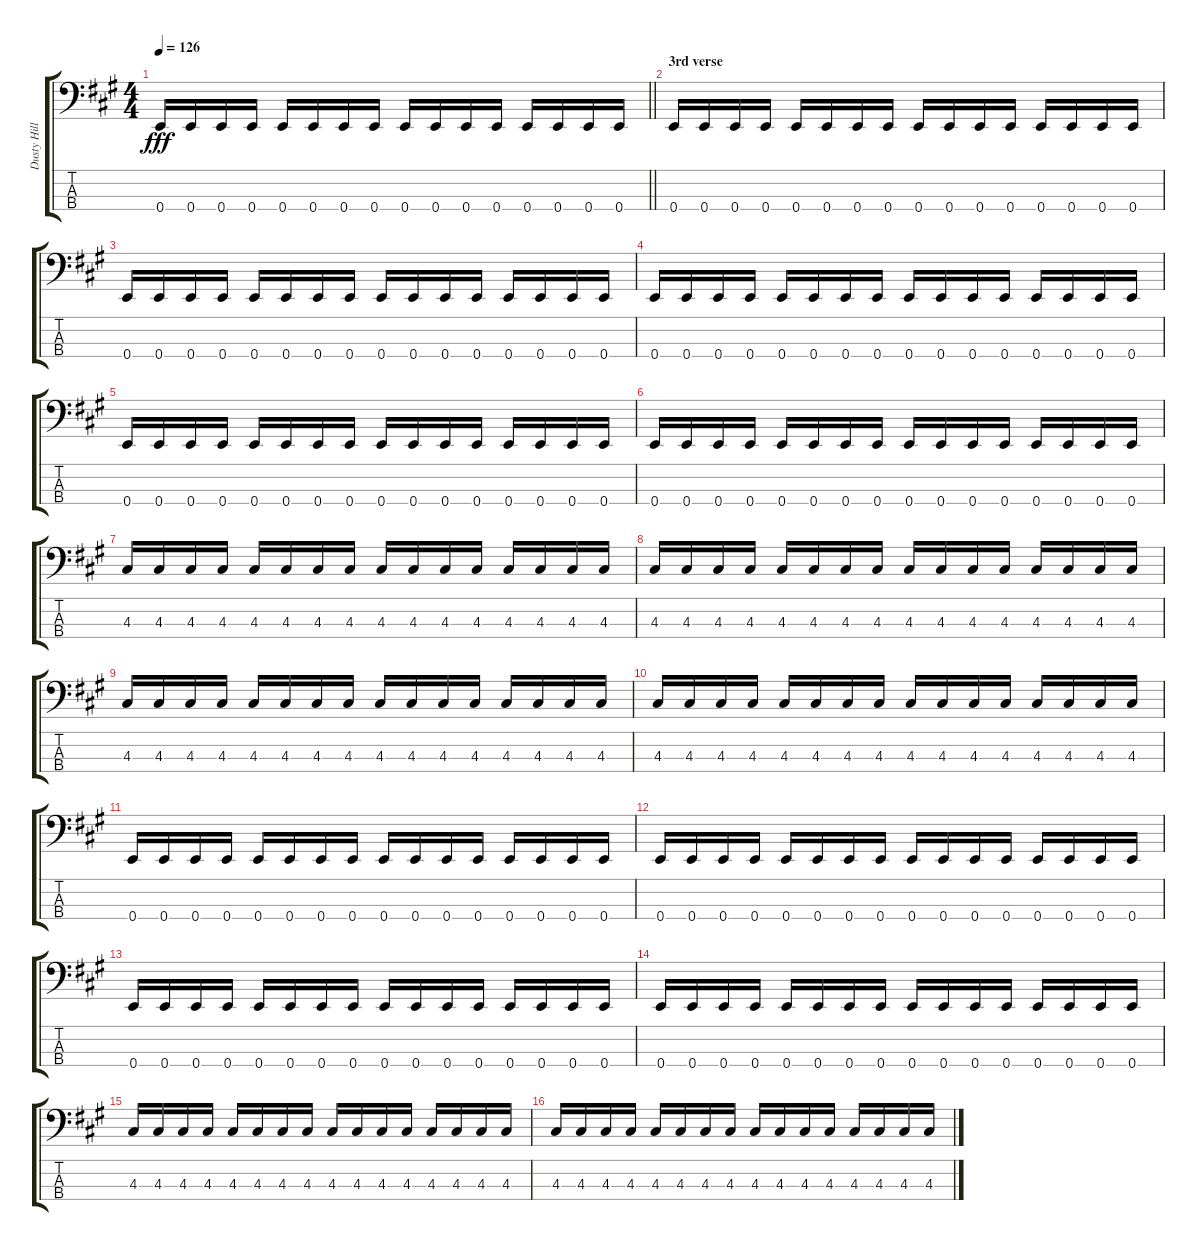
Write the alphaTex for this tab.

\track ("Dusty Hill: Bass" "Dusty Hill") {instrument electricbassfinger}
\staff {score tabs}
\tuning (G2 D2 A1 E1) {hide}
\ts (4 4)
\tempo 126
\clef f4
\barLineRight lightlight
\ks a
0.4.16{dy fff} 0.4.16 0.4.16 0.4.16 0.4.16 0.4.16 0.4.16 0.4.16 0.4.16 0.4.16 0.4.16 0.4.16 0.4.16 0.4.16 0.4.16 0.4.16 |
\section ("" "3rd verse")
0.4.16 0.4.16 0.4.16 0.4.16 0.4.16 0.4.16 0.4.16 0.4.16 0.4.16 0.4.16 0.4.16 0.4.16 0.4.16 0.4.16 0.4.16 0.4.16 |
0.4.16 0.4.16 0.4.16 0.4.16 0.4.16 0.4.16 0.4.16 0.4.16 0.4.16 0.4.16 0.4.16 0.4.16 0.4.16 0.4.16 0.4.16 0.4.16 |
0.4.16 0.4.16 0.4.16 0.4.16 0.4.16 0.4.16 0.4.16 0.4.16 0.4.16 0.4.16 0.4.16 0.4.16 0.4.16 0.4.16 0.4.16 0.4.16 |
0.4.16 0.4.16 0.4.16 0.4.16 0.4.16 0.4.16 0.4.16 0.4.16 0.4.16 0.4.16 0.4.16 0.4.16 0.4.16 0.4.16 0.4.16 0.4.16 |
0.4.16 0.4.16 0.4.16 0.4.16 0.4.16 0.4.16 0.4.16 0.4.16 0.4.16 0.4.16 0.4.16 0.4.16 0.4.16 0.4.16 0.4.16 0.4.16 |
4.3.16 4.3.16 4.3.16 4.3.16 4.3.16 4.3.16 4.3.16 4.3.16 4.3.16 4.3.16 4.3.16 4.3.16 4.3.16 4.3.16 4.3.16 4.3.16 |
4.3.16 4.3.16 4.3.16 4.3.16 4.3.16 4.3.16 4.3.16 4.3.16 4.3.16 4.3.16 4.3.16 4.3.16 4.3.16 4.3.16 4.3.16 4.3.16 |
4.3.16 4.3.16 4.3.16 4.3.16 4.3.16 4.3.16 4.3.16 4.3.16 4.3.16 4.3.16 4.3.16 4.3.16 4.3.16 4.3.16 4.3.16 4.3.16 |
4.3.16 4.3.16 4.3.16 4.3.16 4.3.16 4.3.16 4.3.16 4.3.16 4.3.16 4.3.16 4.3.16 4.3.16 4.3.16 4.3.16 4.3.16 4.3.16 |
0.4.16 0.4.16 0.4.16 0.4.16 0.4.16 0.4.16 0.4.16 0.4.16 0.4.16 0.4.16 0.4.16 0.4.16 0.4.16 0.4.16 0.4.16 0.4.16 |
0.4.16 0.4.16 0.4.16 0.4.16 0.4.16 0.4.16 0.4.16 0.4.16 0.4.16 0.4.16 0.4.16 0.4.16 0.4.16 0.4.16 0.4.16 0.4.16 |
0.4.16 0.4.16 0.4.16 0.4.16 0.4.16 0.4.16 0.4.16 0.4.16 0.4.16 0.4.16 0.4.16 0.4.16 0.4.16 0.4.16 0.4.16 0.4.16 |
0.4.16 0.4.16 0.4.16 0.4.16 0.4.16 0.4.16 0.4.16 0.4.16 0.4.16 0.4.16 0.4.16 0.4.16 0.4.16 0.4.16 0.4.16 0.4.16 |
4.3.16 4.3.16 4.3.16 4.3.16 4.3.16 4.3.16 4.3.16 4.3.16 4.3.16 4.3.16 4.3.16 4.3.16 4.3.16 4.3.16 4.3.16 4.3.16 |
4.3.16 4.3.16 4.3.16 4.3.16 4.3.16 4.3.16 4.3.16 4.3.16 4.3.16 4.3.16 4.3.16 4.3.16 4.3.16 4.3.16 4.3.16 4.3.16
